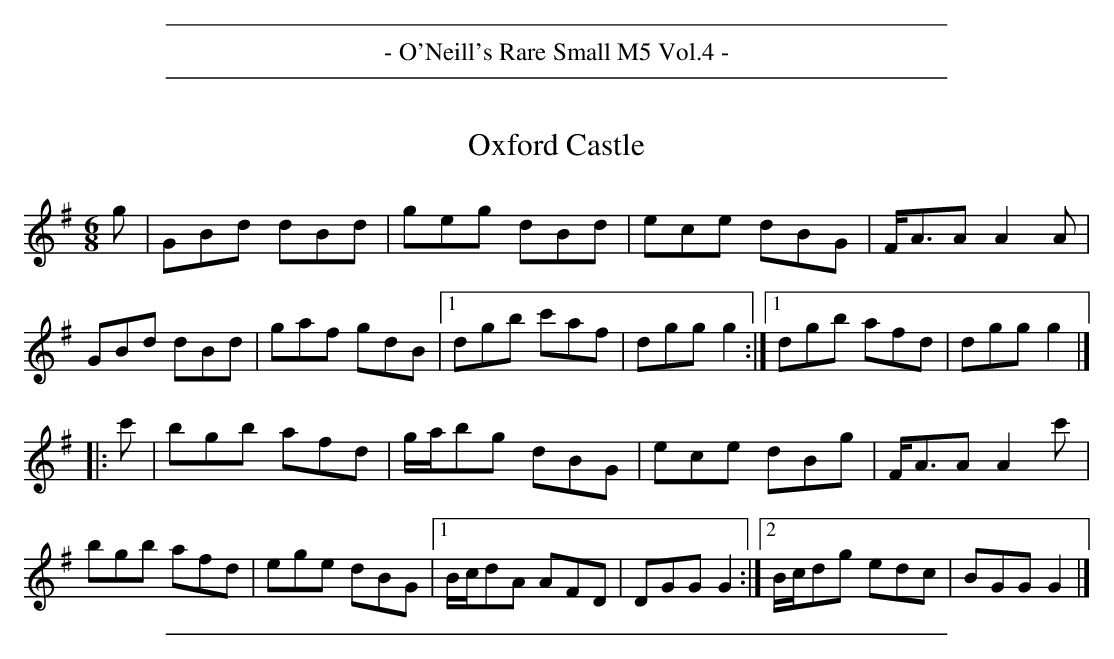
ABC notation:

X:1
T: Oxford Castle
M: 6/8
L: 1/8
K: G
g |\
GBd dBd | geg dBd | ece dBG | F<AA A2A |\
GBd dBd | gaf gdB |[1 dgb c'af | dgg g2 :|[1 dgb afd | dgg g2 |]
|: c' |\
bgb afd | g/a/bg dBG | ece dBg | F<AA A2c' |\
bgb afd | ege dBG |[1 B/c/dA AFD | DGG G2 :|[2 B/c/dg edc | BGG G2 |]
